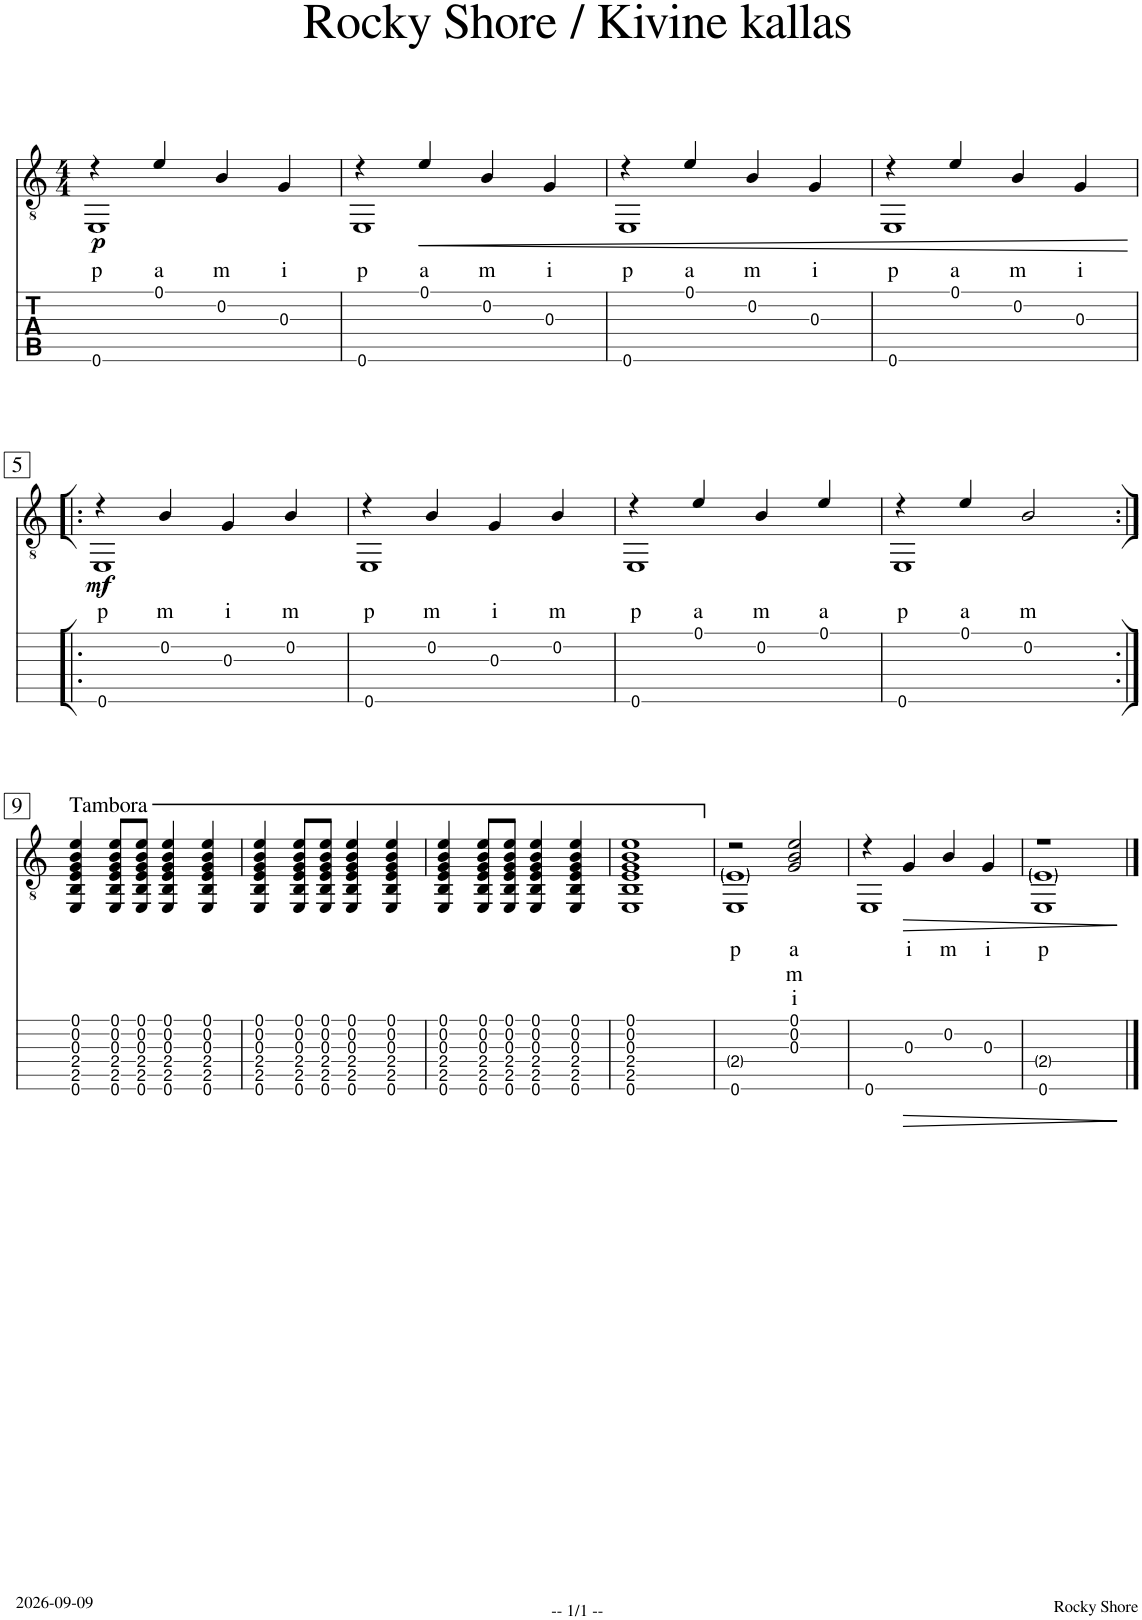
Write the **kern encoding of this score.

**kern	**kern	**text	**text	**text	**dynam
*part1	*part1	*part1	*part1	*part1	*part1
*staff2	*staff1	*staff1	*staff1	*staff1	*staff1/2
*I"Guitar	*	*	*	*	*
*stria6	*	*	*	*	*
*	*clefGv2	*	*	*	*
*k[]	*k[]	*	*	*	*
*M4/4	*M4/4	*	*	*	*
=1	=1	=1	=1	=1	=1
*^	*^	*	*	*	*
!	!	!	!	!LO:LY:b	!	!	!LO:DY:b
4r	1EE	4r	1EE	p	.	.	p
!	!	!	!	!LO:LY:b	!	!	!
4e	.	4e/	.	a	.	.	.
!	!	!	!	!LO:LY:b	!	!	!
4B	.	4B/	.	m	.	.	.
!	!	!	!	!LO:LY:b	!	!	!
4G	.	4G/	.	i	.	.	.
=2	=2	=2	=2	=2	=2	=2	=2
!	!	!	!	!LO:LY:b	!	!	!
4r	1EE	4r	1EE	p	.	.	.
!	!	!	!	!LO:LY:b	!	!	!LO:HP:b
4e	.	4e/	.	a	.	.	<
!	!	!	!	!LO:LY:b	!	!	!
4B	.	4B/	.	m	.	.	.
!	!	!	!	!LO:LY:b	!	!	!
4G	.	4G/	.	i	.	.	.
=3	=3	=3	=3	=3	=3	=3	=3
!	!	!	!	!LO:LY:b	!	!	!
4r	1EE	4r	1EE	p	.	.	.
!	!	!	!	!LO:LY:b	!	!	!
4e	.	4e/	.	a	.	.	.
!	!	!	!	!LO:LY:b	!	!	!
4B	.	4B/	.	m	.	.	.
!	!	!	!	!LO:LY:b	!	!	!
4G	.	4G/	.	i	.	.	.
=4	=4	=4	=4	=4	=4	=4	=4
!	!	!	!	!LO:LY:b	!	!	!
4r	1EE	4r	1EE	p	.	.	.
!	!	!	!	!LO:LY:b	!	!	!
4e	.	4e/	.	a	.	.	.
!	!	!	!	!LO:LY:b	!	!	!
4B	.	4B/	.	m	.	.	.
!	!	!	!	!LO:LY:b	!	!	!
4G	.	4G/	.	i	.	.	.
*v	*v	*	*	*	*	*	*
*	*v	*v	*	*	*	*
.	.	.	.	.	[
!!LO:LB:g=z
=5!|:	=5!|:	=5!|:	=5!|:	=5!|:	=5!|:
*^	*^	*	*	*	*
!	!	!	!	!LO:LY:b	!	!	!LO:DY:b
4r	1EE	4r	1EE	p	.	.	mf
!	!	!	!	!LO:LY:b	!	!	!
4B	.	4B/	.	m	.	.	.
!	!	!	!	!LO:LY:b	!	!	!
4G	.	4G/	.	i	.	.	.
!	!	!	!	!LO:LY:b	!	!	!
4B	.	4B/	.	m	.	.	.
=6	=6	=6	=6	=6	=6	=6	=6
!	!	!	!	!LO:LY:b	!	!	!
4r	1EE	4r	1EE	p	.	.	.
!	!	!	!	!LO:LY:b	!	!	!
4B	.	4B/	.	m	.	.	.
!	!	!	!	!LO:LY:b	!	!	!
4G	.	4G/	.	i	.	.	.
!	!	!	!	!LO:LY:b	!	!	!
4B	.	4B/	.	m	.	.	.
=7	=7	=7	=7	=7	=7	=7	=7
!	!	!	!	!LO:LY:b	!	!	!
4r	1EE	4r	1EE	p	.	.	.
!	!	!	!	!LO:LY:b	!	!	!
4e	.	4e/	.	a	.	.	.
!	!	!	!	!LO:LY:b	!	!	!
4B	.	4B/	.	m	.	.	.
!	!	!	!	!LO:LY:b	!	!	!
4e	.	4e/	.	a	.	.	.
=8	=8	=8	=8	=8	=8	=8	=8
!	!	!	!	!LO:LY:b	!	!	!
4r	1EE	4r	1EE	p	.	.	.
!	!	!	!	!LO:LY:b	!	!	!
4e	.	4e/	.	a	.	.	.
!	!	!	!	!LO:LY:b	!	!	!
2B	.	2B/	.	m	.	.	.
*v	*v	*	*	*	*	*	*
*	*v	*v	*	*	*	*
!!LO:LB:g=z
=9:|!	=9:|!	=9:|!	=9:|!	=9:|!	=9:|!
!	!LO:TX:a:t=Tambora	!	!	!	!
4EE 4BB 4E 4G 4B 4e	4EE/ 4BB/ 4E/ 4G/ 4B/ 4e/	.	.	.	.
8EE\ 8BB\ 8E\ 8G\ 8B\ 8e\L	8EE/ 8BB/ 8E/ 8G/ 8B/ 8e/L	.	.	.	.
8EE\ 8BB\ 8E\ 8G\ 8B\ 8e\J	8EE/ 8BB/ 8E/ 8G/ 8B/ 8e/J	.	.	.	.
4EE 4BB 4E 4G 4B 4e	4EE/ 4BB/ 4E/ 4G/ 4B/ 4e/	.	.	.	.
4EE 4BB 4E 4G 4B 4e	4EE/ 4BB/ 4E/ 4G/ 4B/ 4e/	.	.	.	.
=10	=10	=10	=10	=10	=10
4EE 4BB 4E 4G 4B 4e	4EE/ 4BB/ 4E/ 4G/ 4B/ 4e/	.	.	.	.
8EE\ 8BB\ 8E\ 8G\ 8B\ 8e\L	8EE/ 8BB/ 8E/ 8G/ 8B/ 8e/L	.	.	.	.
8EE\ 8BB\ 8E\ 8G\ 8B\ 8e\J	8EE/ 8BB/ 8E/ 8G/ 8B/ 8e/J	.	.	.	.
4EE 4BB 4E 4G 4B 4e	4EE/ 4BB/ 4E/ 4G/ 4B/ 4e/	.	.	.	.
4EE 4BB 4E 4G 4B 4e	4EE/ 4BB/ 4E/ 4G/ 4B/ 4e/	.	.	.	.
=11	=11	=11	=11	=11	=11
4EE 4BB 4E 4G 4B 4e	4EE/ 4BB/ 4E/ 4G/ 4B/ 4e/	.	.	.	.
8EE\ 8BB\ 8E\ 8G\ 8B\ 8e\L	8EE/ 8BB/ 8E/ 8G/ 8B/ 8e/L	.	.	.	.
8EE\ 8BB\ 8E\ 8G\ 8B\ 8e\J	8EE/ 8BB/ 8E/ 8G/ 8B/ 8e/J	.	.	.	.
4EE 4BB 4E 4G 4B 4e	4EE/ 4BB/ 4E/ 4G/ 4B/ 4e/	.	.	.	.
4EE 4BB 4E 4G 4B 4e	4EE/ 4BB/ 4E/ 4G/ 4B/ 4e/	.	.	.	.
=12	=12	=12	=12	=12	=12
1EE 1BB 1E 1G 1B 1e	1EE 1BB 1E 1G 1B 1e	.	.	.	.
=13	=13	=13	=13	=13	=13
*^	*^	*	*	*	*
!	!	!	!	!LO:LY:b	!	!	!
2r	1EE 1E	2r	1EE 1E	p	.	.	.
!	!	!	!	!LO:LY:b	!LO:LY:b	!LO:LY:b	!
2G 2B 2e	.	2G/ 2B/ 2e/	.	a	m	i	.
=14	=14	=14	=14	=14	=14	=14	=14
4r	1EE	4r	1EE	.	.	.	.
!	!	!	!	!LO:LY:b	!	!	!LO:HP:b
4G	.	4G/	.	i	.	.	>
!	!	!	!	!LO:LY:b	!	!	!
4B	.	4B/	.	m	.	.	.
!	!	!	!	!LO:LY:b	!	!	!
4G	.	4G/	.	i	.	.	.
=15	=15	=15	=15	=15	=15	=15	=15
!	!	!	!	!LO:LY:b	!	!	!
1r	1EE 1E	1r	1EE 1E	p	.	.	.
*v	*v	*	*	*	*	*	*
*	*v	*v	*	*	*	*
.	.	.	.	.	]
==	==	==	==	==	==
*-	*-	*-	*-	*-	*-
